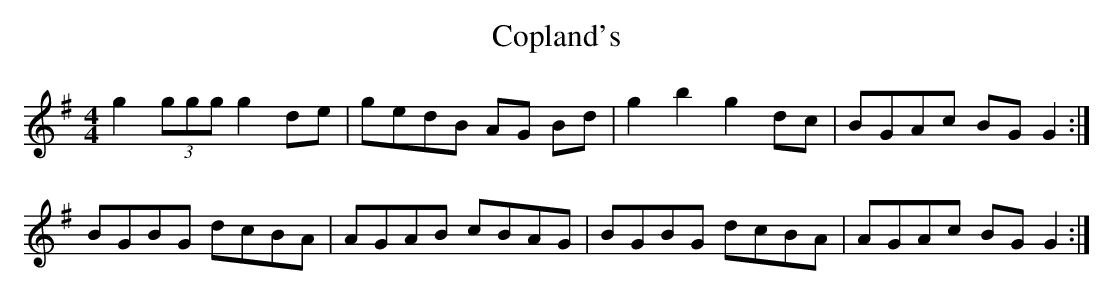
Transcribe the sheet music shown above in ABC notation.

X:1
T:Copland's
M:4/4
L:1/8
K:Gmaj
g2 (3ggg g2 de|gedB AG Bd|g2 b2 g2 dc|BGAc BG G2:|
BGBG dcBA|AGAB cBAG|BGBG dcBA|AGAc BG G2:|
